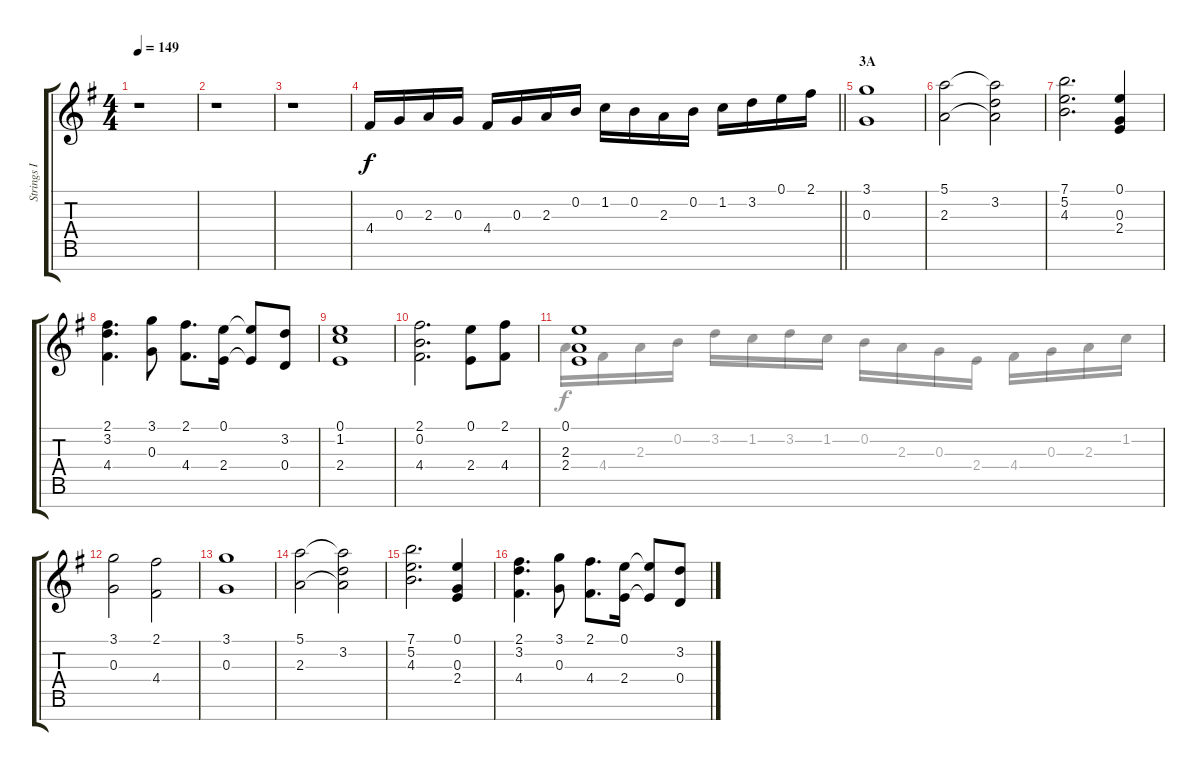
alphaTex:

\track ("Strings I" "Strings I") {instrument stringensemble1}
\staff {score tabs}
\tuning (E5 B4 G4 D4 A3 E3 B2) {hide}
\voice
\ts (4 4)
\tempo 149
\clef g2
\ks g
r.1{dy f} |
r.1 |
r.1 |
\barLineRight lightlight
4.4.16 0.3.16 2.3.16 0.3.16 4.4.16 0.3.16 2.3.16 0.2.16 1.2.16 0.2.16 2.3.16 0.2.16 1.2.16 3.2.16 0.1.16 2.1.16 |
\section ("" "3A")
(3.1 0.3).1 |
(5.1 2.3).2 (5.1{t} 3.2 2.3{t}).2 |
(7.1 5.2 4.3).2{d} (0.1 0.3 2.4).4 |
(2.1 3.2 4.4).4{d} (3.1 0.3).8 (2.1 4.4).8{d} (0.1 2.4).16 (0.1{t} 2.4{t}).8 (3.2 0.4).8 |
(0.1 1.2 2.4).1 |
(2.1 0.2 4.4).2{d} (0.1 2.4).8 (2.1 4.4).8 |
(0.1 2.3 2.4).1 |
(3.1 0.3).2 (2.1 4.4).2 |
(3.1 0.3).1 |
(5.1 2.3).2 (5.1{t} 3.2 2.3{t}).2 |
(7.1 5.2 4.3).2{d} (0.1 0.3 2.4).4 |
(2.1 3.2 4.4).4{d} (3.1 0.3).8 (2.1 4.4).8{d} (0.1 2.4).16 (0.1{t} 2.4{t}).8 (3.2 0.4).8
\voice
\clef g2
\ottava regular
\simile none
\ks g
|
|
|
\barLineRight lightlight
|
|
|
|
|
|
|
2.3.16 4.4.16 2.3.16 0.2.16 3.2.16 1.2.16 3.2.16 1.2.16 0.2.16 2.3.16 0.3.16 2.4.16 4.4.16 0.3.16 2.3.16 1.2.16 |
|
|
|
|
